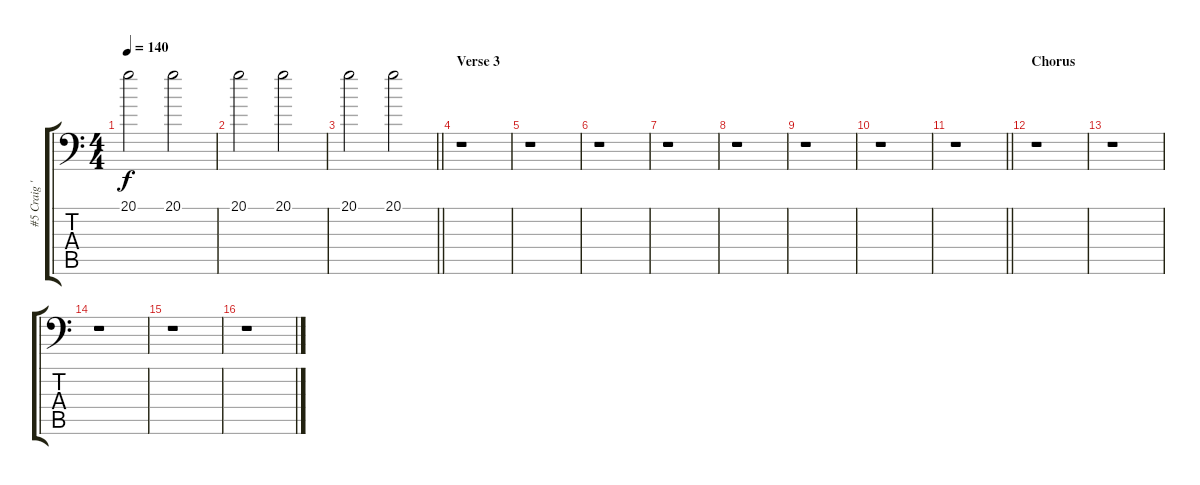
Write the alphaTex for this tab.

\track ("#5 Craig ''133''" "#5 Craig '") {solo instrument sitar}
\staff {score tabs}
\tuning (B3 Gb3 D3 A2 E2 A1) {hide}
\ts (4 4)
\tempo 140
\clef f4
\ks c
20.1.2{dy f} 20.1.2 |
20.1.2 20.1.2 |
\barLineRight lightlight
20.1.2 20.1.2 |
\section ("" "Verse 3")
r.1 |
r.1 |
r.1 |
r.1 |
r.1 |
r.1 |
r.1 |
\barLineRight lightlight
r.1 |
\section ("" "Chorus")
r.1 |
r.1 |
r.1 |
r.1 |
r.1
